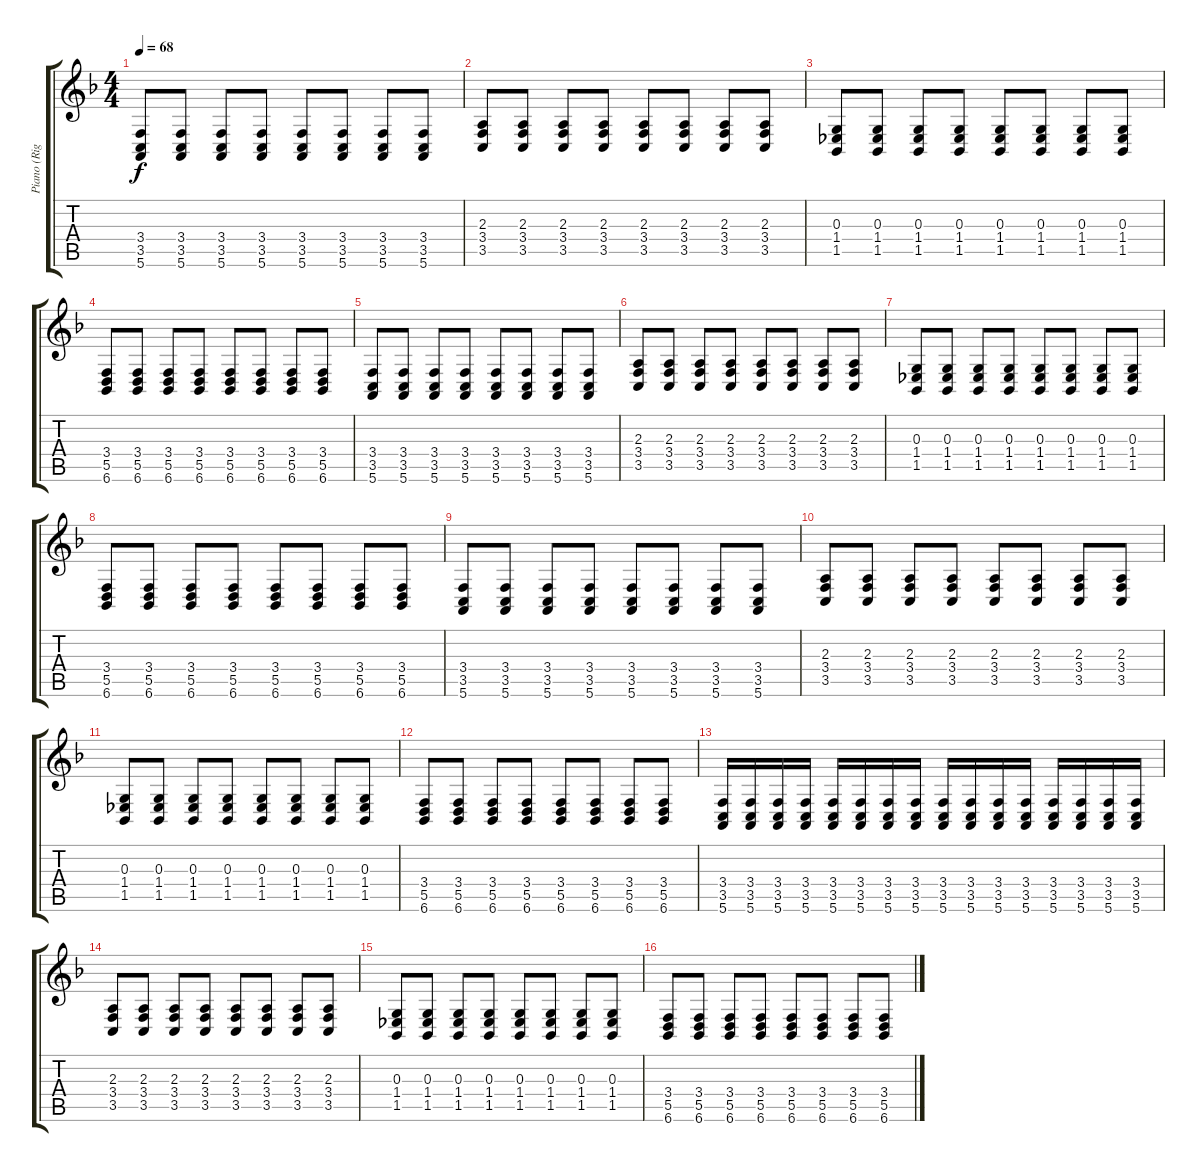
\track ("Piano (Right Hand)" "Piano (Rig") {instrument acousticgrandpiano}
\staff {score tabs}
\tuning (E4 B3 G3 D3 A2 E2) {hide}
\ts (4 4)
\tempo 68
\clef g2
\ks f
(3.4 3.5 5.6).8{dy f} (3.4 3.5 5.6).8 (3.4 3.5 5.6).8 (3.4 3.5 5.6).8 (3.4 3.5 5.6).8 (3.4 3.5 5.6).8 (3.4 3.5 5.6).8 (3.4 3.5 5.6).8 |
(2.3 3.4 3.5).8 (2.3 3.4 3.5).8 (2.3 3.4 3.5).8 (2.3 3.4 3.5).8 (2.3 3.4 3.5).8 (2.3 3.4 3.5).8 (2.3 3.4 3.5).8 (2.3 3.4 3.5).8 |
(0.3 1.4 1.5).8 (0.3 1.4 1.5).8 (0.3 1.4 1.5).8 (0.3 1.4 1.5).8 (0.3 1.4 1.5).8 (0.3 1.4 1.5).8 (0.3 1.4 1.5).8 (0.3 1.4 1.5).8 |
(3.4 5.5 6.6).8 (3.4 5.5 6.6).8 (3.4 5.5 6.6).8 (3.4 5.5 6.6).8 (3.4 5.5 6.6).8 (3.4 5.5 6.6).8 (3.4 5.5 6.6).8 (3.4 5.5 6.6).8 |
(3.4 3.5 5.6).8 (3.4 3.5 5.6).8 (3.4 3.5 5.6).8 (3.4 3.5 5.6).8 (3.4 3.5 5.6).8 (3.4 3.5 5.6).8 (3.4 3.5 5.6).8 (3.4 3.5 5.6).8 |
(2.3 3.4 3.5).8 (2.3 3.4 3.5).8 (2.3 3.4 3.5).8 (2.3 3.4 3.5).8 (2.3 3.4 3.5).8 (2.3 3.4 3.5).8 (2.3 3.4 3.5).8 (2.3 3.4 3.5).8 |
(0.3 1.4 1.5).8 (0.3 1.4 1.5).8 (0.3 1.4 1.5).8 (0.3 1.4 1.5).8 (0.3 1.4 1.5).8 (0.3 1.4 1.5).8 (0.3 1.4 1.5).8 (0.3 1.4 1.5).8 |
(3.4 5.5 6.6).8 (3.4 5.5 6.6).8 (3.4 5.5 6.6).8 (3.4 5.5 6.6).8 (3.4 5.5 6.6).8 (3.4 5.5 6.6).8 (3.4 5.5 6.6).8 (3.4 5.5 6.6).8 |
(3.4 3.5 5.6).8 (3.4 3.5 5.6).8 (3.4 3.5 5.6).8 (3.4 3.5 5.6).8 (3.4 3.5 5.6).8 (3.4 3.5 5.6).8 (3.4 3.5 5.6).8 (3.4 3.5 5.6).8 |
(2.3 3.4 3.5).8 (2.3 3.4 3.5).8 (2.3 3.4 3.5).8 (2.3 3.4 3.5).8 (2.3 3.4 3.5).8 (2.3 3.4 3.5).8 (2.3 3.4 3.5).8 (2.3 3.4 3.5).8 |
(0.3 1.4 1.5).8 (0.3 1.4 1.5).8 (0.3 1.4 1.5).8 (0.3 1.4 1.5).8 (0.3 1.4 1.5).8 (0.3 1.4 1.5).8 (0.3 1.4 1.5).8 (0.3 1.4 1.5).8 |
(3.4 5.5 6.6).8 (3.4 5.5 6.6).8 (3.4 5.5 6.6).8 (3.4 5.5 6.6).8 (3.4 5.5 6.6).8 (3.4 5.5 6.6).8 (3.4 5.5 6.6).8 (3.4 5.5 6.6).8 |
(3.4 3.5 5.6).16 (3.4 3.5 5.6).16 (3.4 3.5 5.6).16 (3.4 3.5 5.6).16 (3.4 3.5 5.6).16 (3.4 3.5 5.6).16 (3.4 3.5 5.6).16 (3.4 3.5 5.6).16 (3.4 3.5 5.6).16 (3.4 3.5 5.6).16 (3.4 3.5 5.6).16 (3.4 3.5 5.6).16 (3.4 3.5 5.6).16 (3.4 3.5 5.6).16 (3.4 3.5 5.6).16 (3.4 3.5 5.6).16 |
(2.3 3.4 3.5).8 (2.3 3.4 3.5).8 (2.3 3.4 3.5).8 (2.3 3.4 3.5).8 (2.3 3.4 3.5).8 (2.3 3.4 3.5).8 (2.3 3.4 3.5).8 (2.3 3.4 3.5).8 |
(0.3 1.4 1.5).8 (0.3 1.4 1.5).8 (0.3 1.4 1.5).8 (0.3 1.4 1.5).8 (0.3 1.4 1.5).8 (0.3 1.4 1.5).8 (0.3 1.4 1.5).8 (0.3 1.4 1.5).8 |
(3.4 5.5 6.6).8 (3.4 5.5 6.6).8 (3.4 5.5 6.6).8 (3.4 5.5 6.6).8 (3.4 5.5 6.6).8 (3.4 5.5 6.6).8 (3.4 5.5 6.6).8 (3.4 5.5 6.6).8
